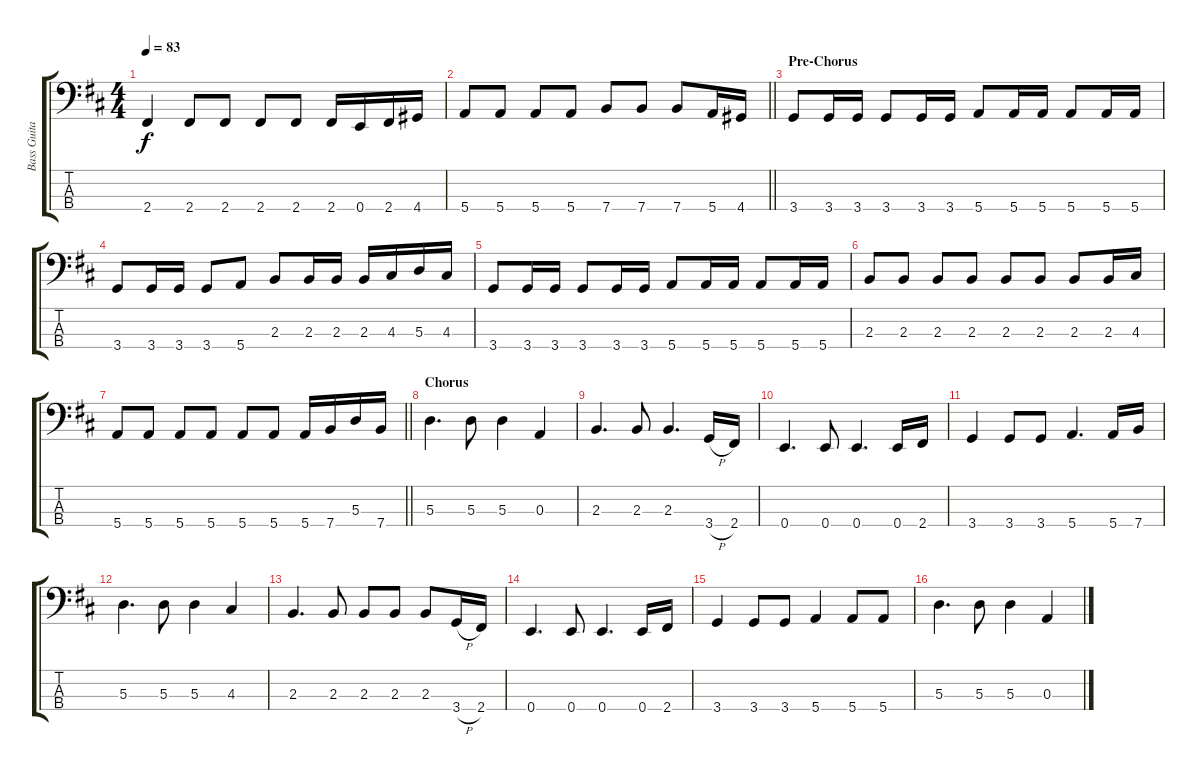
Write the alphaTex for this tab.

\track ("Bass Guitar" "Bass Guita") {instrument electricbassfinger}
\staff {score tabs}
\tuning (G2 D2 A1 E1) {hide}
\ts (4 4)
\tempo 83
\clef f4
\ks d
2.4.4{dy f} 2.4.8 2.4.8 2.4.8 2.4.8 2.4.16 0.4.16 2.4.16 4.4.16 |
\barLineRight lightlight
5.4.8 5.4.8 5.4.8 5.4.8 7.4.8 7.4.8 7.4.8 5.4.16 4.4.16 |
\section ("" "Pre-Chorus")
3.4.8 3.4.16 3.4.16 3.4.8 3.4.16 3.4.16 5.4.8 5.4.16 5.4.16 5.4.8 5.4.16 5.4.16 |
3.4.8 3.4.16 3.4.16 3.4.8 5.4.8 2.3.8 2.3.16 2.3.16 2.3.16 4.3.16 5.3.16 4.3.16 |
3.4.8 3.4.16 3.4.16 3.4.8 3.4.16 3.4.16 5.4.8 5.4.16 5.4.16 5.4.8 5.4.16 5.4.16 |
2.3.8 2.3.8 2.3.8 2.3.8 2.3.8 2.3.8 2.3.8 2.3.16 4.3.16 |
\barLineRight lightlight
5.4.8 5.4.8 5.4.8 5.4.8 5.4.8 5.4.8 5.4.16 7.4.16 5.3.16 7.4.16 |
\section ("" "Chorus")
5.3.4{d} 5.3.8 5.3.4 0.3.4 |
2.3.4{d} 2.3.8 2.3.4{d} 3.4{h}.16 2.4.16 |
0.4.4{d} 0.4.8 0.4.4{d} 0.4.16 2.4.16 |
3.4.4 3.4.8 3.4.8 5.4.4{d} 5.4.16 7.4.16 |
5.3.4{d} 5.3.8 5.3.4 4.3.4 |
2.3.4{d} 2.3.8 2.3.8 2.3.8 2.3.8 3.4{h}.16 2.4.16 |
0.4.4{d} 0.4.8 0.4.4{d} 0.4.16 2.4.16 |
3.4.4 3.4.8 3.4.8 5.4.4 5.4.8 5.4.8 |
5.3.4{d} 5.3.8 5.3.4 0.3.4
